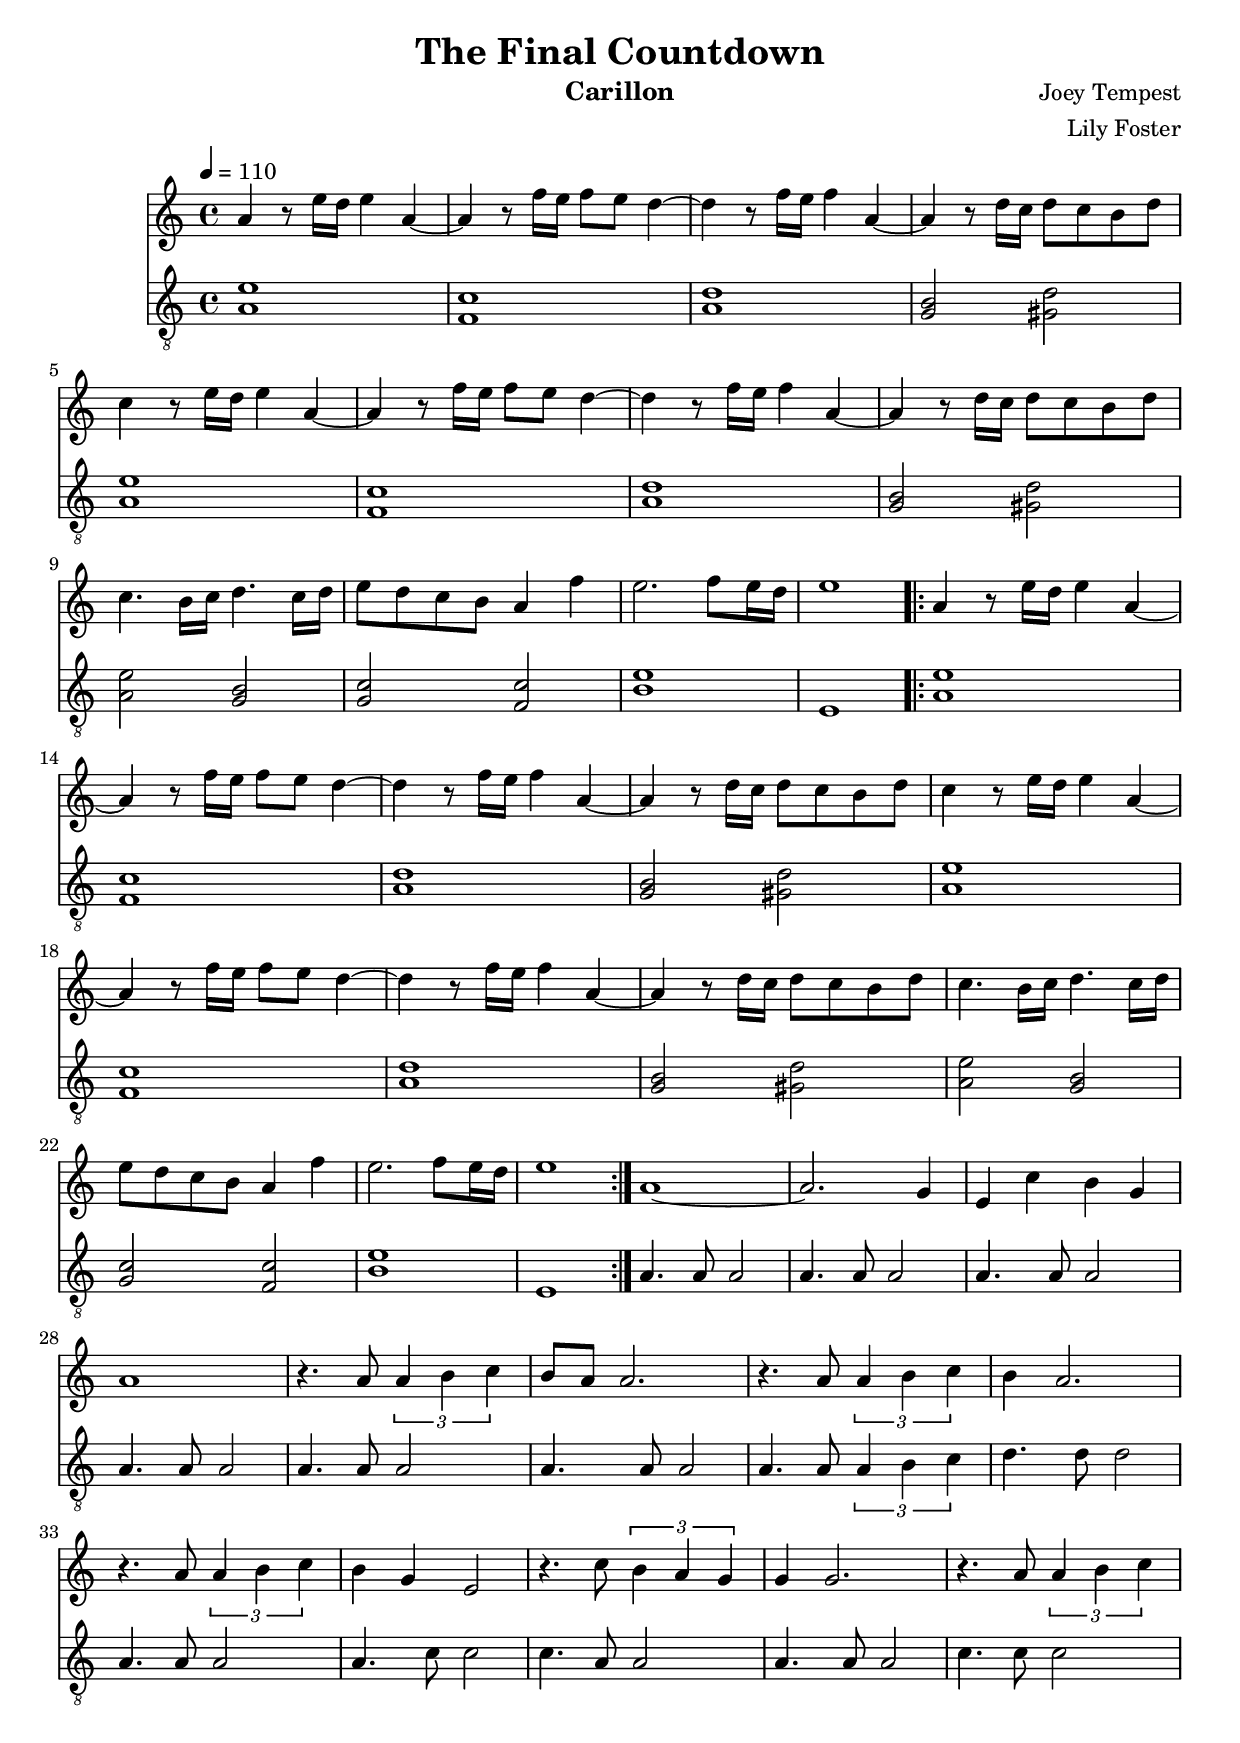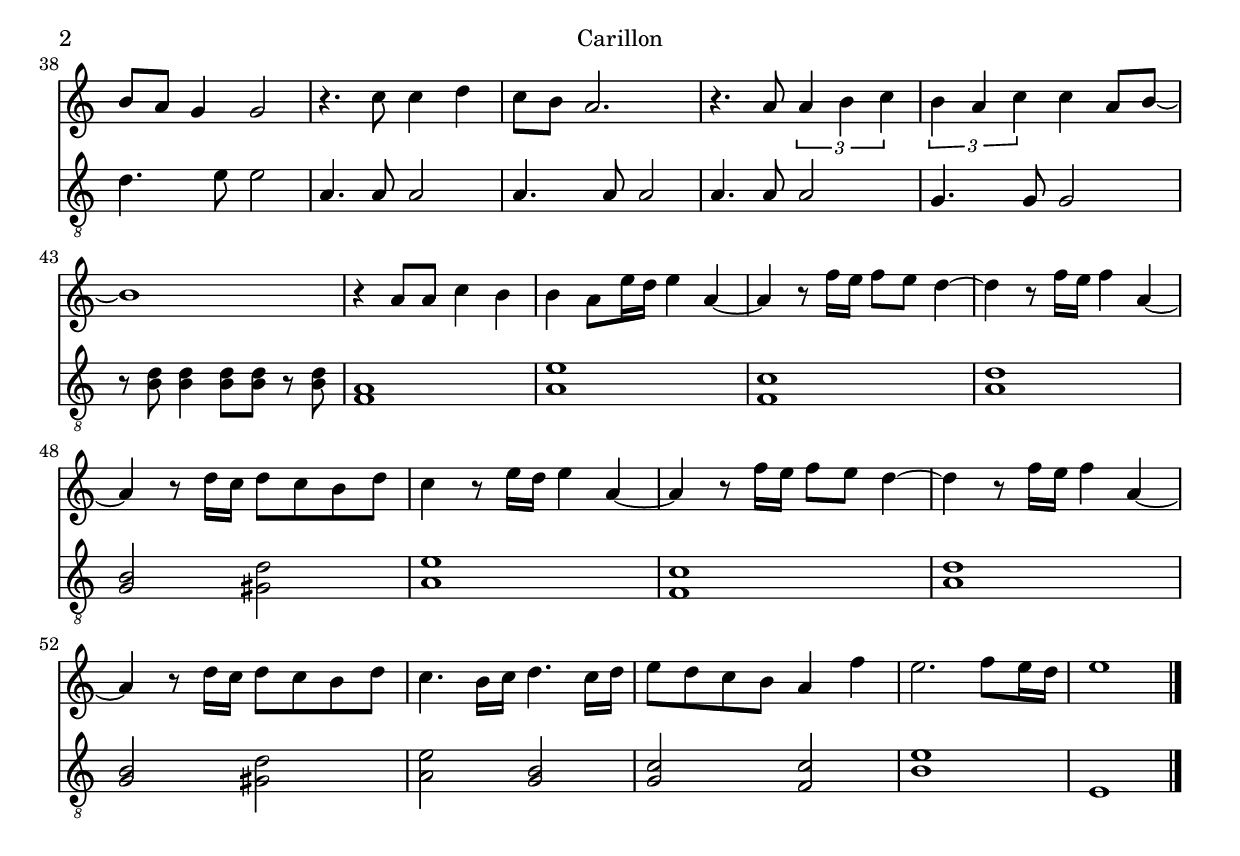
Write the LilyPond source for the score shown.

\version "2.22.0"

\header {
  title = "The Final Countdown"
  instrument = "Carillon"
  composer = "Joey Tempest"
  arranger = "Lily Foster"
}

main_tempo = \tempo 4 = 110
main_key = \key a \minor

melody = \relative c'' {
  % intro
  a4 r8 e'16 d e4 a,4~
  a4 r8 f'16 e f8 e d4~
  d4 r8 f16 e f4 a,4~
  a4 r8 d16 c d8 c b d

  c4 r8 e16 d e4 a,4~
  a4 r8 f'16 e f8 e d4~
  d4 r8 f16 e f4 a,4~
  a4 r8 d16 c d8 c b d

  c4. b16 c d4. c16 d
  e8 d c b a4 f'
  e2. f8 e16 d
  e1

  % refrain
  \repeat volta 2 {
    a,4 r8 e'16 d e4 a,4~
    a4 r8 f'16 e f8 e d4~
    d4 r8 f16 e f4 a,4~
    a4 r8 d16 c d8 c b d

    c4 r8 e16 d e4 a,4~
    a4 r8 f'16 e f8 e d4~
    d4 r8 f16 e f4 a,4~
    a4 r8 d16 c d8 c b d

    c4. b16 c d4. c16 d
    e8 d c b a4 f'
    e2. f8 e16 d
    e1
  }

  % verse 1
  a,1~
  a2. g4
  e4 c' b g
  a1

  r4. a8 \tuplet 3/2 { a4 b c }
  b8 a a2.
  r4. a8 \tuplet 3/2 { a4 b c }
  b4 a2.

  r4. a8 \tuplet 3/2 { a4 b c }
  b4 g e2
  r4. c'8 \tuplet 3/2 { b4 a g }
  g g2.

  r4. a8 \tuplet 3/2 { a4 b c }
  b8 a g4 g2
  r4. c8 c4 d
  c8 b a2.

  r4. a8 \tuplet 3/2 { a4 b c }
  \tuplet 3/2 { b4 a c } c4 a8 b~
  b1
  r4 a8 a c4 b

  % refrain
  b4 a8 e'16 d e4 a,4~
  a4 r8 f'16 e f8 e d4~
  d4 r8 f16 e f4 a,4~
  a4 r8 d16 c d8 c b d

  c4 r8 e16 d e4 a,4~
  a4 r8 f'16 e f8 e d4~
  d4 r8 f16 e f4 a,4~
  a4 r8 d16 c d8 c b d

  c4. b16 c d4. c16 d
  e8 d c b a4 f'
  e2. f8 e16 d
  e1

  \bar "|."
}

bass = \relative c' {
  % intro
  <a e'>1
  <f c'>1
  <a d>1
  <g b>2 <gis d'>

  <a e'>1
  <f c'>1
  <a d>1
  <g b>2 <gis d'>

  <a e'>2 <g b>
  <g c>2 <f c'>
  <b e>1
  e,1

  % refrain
  \repeat volta 2 {
    <a e'>1
    <f c'>1
    <a d>1
    <g b>2 <gis d'>

    <a e'>1
    <f c'>1
    <a d>1
    <g b>2 <gis d'>

    <a e'>2 <g b>
    <g c>2 <f c'>
    <b e>1
    e,1
  }

  % verse 1
  a4. a8 a2
  a4. a8 a2
  a4. a8 a2
  a4. a8 a2

  a4. a8 a2
  a4. a8 a2
  a4. a8 \tuplet 3/2 { a4 b c }
  d4. d8 d2

  a4. a8 a2
  a4. c8 c2
  c4. a8 a2
  a4. a8 a2

  c4. c8 c2
  d4. e8 e2
  a,4. a8 a2
  a4. a8 a2

  a4. a8 a2
  g4. g8 g2
  r8 <b d>8 <b d>4 <b d>8 <b d> r8 <b d>8
  <f a>1

  % refrain
  <a e'>1
  <f c'>1
  <a d>1
  <g b>2 <gis d'>

  <a e'>1
  <f c'>1
  <a d>1
  <g b>2 <gis d'>

  <a e'>2 <g b>
  <g c>2 <f c'>
  <b e>1
  e,1

  \bar "|."
}

keys = \new Staff {
  \clef "treble"

  \main_tempo
  \main_key

  \melody
}

pedals = \new Staff {
  \clef "treble_8"

  \main_tempo
  \main_key

  \bass
}

\score {
  <<
    \keys
    \pedals
  >>

  \layout {}
}

\score {
  \unfoldRepeats
  <<
    \keys
    \pedals
  >>

  \midi {}
}
